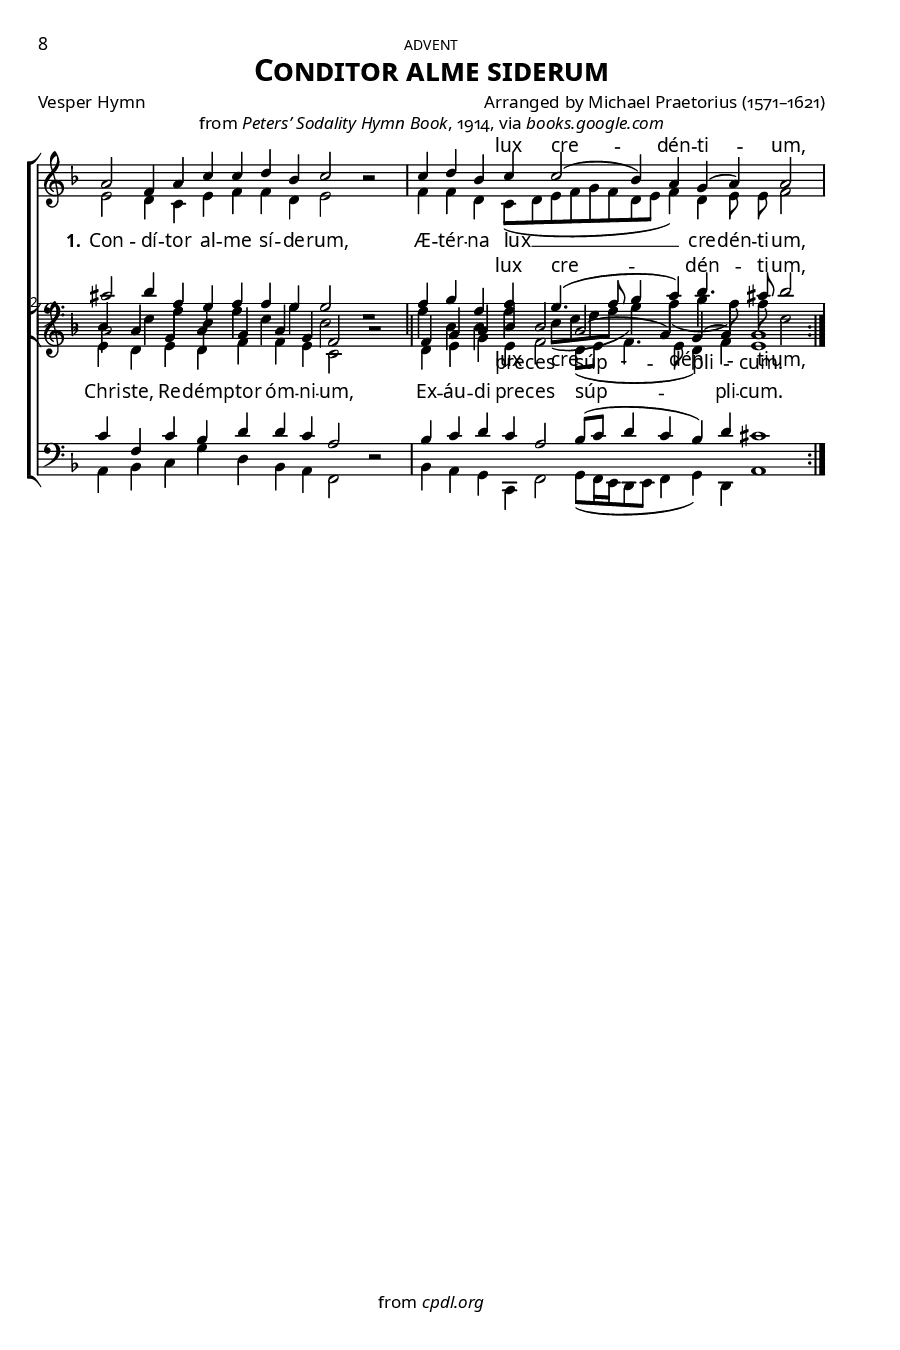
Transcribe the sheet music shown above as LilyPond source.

\version "2.14.2"
\include "util.ly"
\version "2.14.2"
#(set-global-staff-size 15) \paper{ #(define fonts (make-pango-font-tree "GoudyOlSt BT" "Garamond Premier Pro" "Garamond Premier Pro" (/ 15 20))) }
\header {tagline = ""
    title = \markup{\override #'(font-name . "Garamond Premier Pro Semibold"){ \abs-fontsize #15 \smallCapsOldStyle"Conditor alme siderum"}}
    poet = \markup\oldStyleNum"Vesper Hymn"
    composer = \markup\oldStyleNum"Arranged by Michael Praetorius (1571–1621)"
    
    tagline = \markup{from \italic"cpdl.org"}
  }
\paper {
  print-all-headers = ##f
  paper-height = 9\in
  paper-width = 6\in
  indent = 0\in
  %system-system-spacing = #'((basic-distance . 10) (padding . 0))
  system-system-spacing =
    #'((basic-distance . 0)
       (minimum-distance . 0)
       (padding . -10)
       (stretchability . 100))
  score-markup-spacing =
    #'((basic-distance . 0)
       (minimum-distance . 0)
       (padding . 0)
       (stretchability . 0))
  markup-system-spacing =
    #'((basic-distance . 0)
       (minimum-distance . 0)
       (padding . 0)
       (stretchability . 0))
  ragged-last-bottom = ##t
  ragged-bottom = ##f
  two-sided = ##t
  inner-margin = 0.5\in
  outer-margin = 0.25\in
  top-margin = 0.25\in
  bottom-margin = 0.25\in
  first-page-number = #008
  print-first-page-number = ##t
  headerLine = \markup{\override #'(font-name . "Garamond Premier Pro") \smallCaps advent}
  oddHeaderMarkup = \markup\fill-line{
     \override #'(font-name . "Garamond Premier Pro")\abs-fontsize #8.5
     \combine 
        \fill-line{"" \on-the-fly #print-page-number-check-first
        \oldStylePageNum""
        }
        \fill-line{\headerLine}
  }
  evenHeaderMarkup = \markup {
     \override #'(font-name . "Garamond Premier Pro")\abs-fontsize #8.5
     \combine
        \on-the-fly #print-page-number-check-first
        \oldStylePageNum""
        \fill-line{\headerLine}
  }
}

\markup \fill-line{\concat{ "from " \italic "Peters’ Sodality Hymn Book" \oldStyleNum", 1914, via " \italic "books.google.com"}}
\markup\vspace#0




























%IF_NOT_6.14
global = {
  \key f \major
  \time 16/4
  \autoBeamOff
}

sopMusic = \relative c'' {
  \repeat volta 2 {
    \partial 4*12 a2 f4 a c c d bes c2 b\rest |
    \partial 4*12 c4 d bes c c2( bes4) a g( a) a2 |
    \partial 4*11 c4 bes g bes a bes g f2 b\rest |
    \partial 4*15 f4 a bes c c2 bes( a4) g( a) a1
  }
}
sopWords = \lyricmode {
  \repeat unfold 11 \skip1
  lux cre -- dén -- ti -- um,
  
  \repeat unfold 11 \skip1
  \dropLyricsIV
  pre -- ces súp -- pli -- cum.
}

altoMusic = \relative c' {
  \partial 4*12 e2 d4 c e f f d e2 s |
  \partial 4*12 f4 f d c8([ d e f g f d e] f4) d e8 e f2 |
  \partial 4*11 e4 d e d f f e c2 s |
  \partial 4*15 d4 e g e f2 d8[( e] f4. e8 d4) f e1 \bar ":|"
}
altoWords = \lyricmode {
  \dropLyricsVI
  \set stanza = #"1."
  Con -- dí -- tor al -- me sí -- de -- rum,
  Æ -- tér -- na lux __ cre -- dén -- ti -- um,
  \dropLyricsIX
  Chri -- ste, Re -- dém -- ptor óm -- ni -- um,
  Ex -- áu -- di pre -- ces súp -- pli -- cum.
}
altoWordsII = \lyricmode {
%\markup\italic
}
altoWordsIII = \lyricmode {
}
altoWordsIV = \lyricmode {
  
}

tenorMusic = \relative c' {
  \partial 4*12 cis2 d4 a g a a g g2 s |
  \partial 4*12 a4 bes f a g4.( a8 bes4 c) d4. cis8 d2 |
  \partial 4*11 c4 f, c' bes d d c a2 s |
  \partial 4*15 bes4 c d c a2 bes8([ c] d4 c bes) d cis1 \bar ":|"
}
tenorWords = \lyricmode {
  \repeat unfold 11 \skip1
  \dropLyricsIV
  lux cre -- dén -- ti -- um,
  
}
%  \repeat unfold 11 \skip1
%  pre -- ces súp -- pli -- cum.

bassMusic = \relative c {
  \partial 4*12 a2 d4 f c f d g c,2 d\rest |
  \partial 4*12 f4 bes, bes f' c8[( d e f] g4) a( bes a8) a d,2 |
  \partial 4*11 a4 bes c g' d bes a f2 d'\rest |
  \partial 4*15 bes4 a g c, f2 g8([ f16 e d8 e] f4 g) d a'1 \bar ":|"
}
bassWords = \lyricmode {
  \repeat unfold 11 \skip1
  lux cre -- dén -- ti -- um,
  
}
%  \repeat unfold 11 \skip1
%  pre -- ces súp -- pli -- cum.

\score {
  <<
   \new ChoirStaff <<
    \new Staff = women <<
      \new Voice = "sopranos" { \voiceOne << \global \sopMusic >> }
      \new Voice = "altos" { \voiceTwo << \global \altoMusic >> }
    >>
    \new Lyrics \with { alignAboveContext = #"women"  \override VerticalAxisGroup #'nonstaff-relatedstaff-spacing = #'((basic-distance . 1))} \lyricsto "sopranos" \sopWords
    \new Lyrics = "altosIV"  \with { alignBelowContext = #"women" \override VerticalAxisGroup #'nonstaff-relatedstaff-spacing = #'((basic-distance . 1))} \lyricsto "altos" \altoWordsIV
    \new Lyrics = "altosIII"  \with { alignBelowContext = #"women" \override VerticalAxisGroup #'nonstaff-relatedstaff-spacing = #'((basic-distance . 1))} \lyricsto "altos" \altoWordsIII
    \new Lyrics = "altosII"  \with { alignBelowContext = #"women" \override VerticalAxisGroup #'nonstaff-relatedstaff-spacing = #'((basic-distance . 1))} \lyricsto "altos" \altoWordsII
    \new Lyrics = "altos"  \with { alignBelowContext = #"women" \override VerticalAxisGroup #'nonstaff-relatedstaff-spacing = #'((padding . -0.5))} \lyricsto "altos" \altoWords
   \new Staff = men <<
      \clef bass
      \new Voice = "tenors" { \voiceOne << \global \tenorMusic >> }
      \new Voice = "basses" { \voiceTwo << \global \bassMusic >> }
    >>
    \new Lyrics \with { alignAboveContext = #"men" } \lyricsto "tenors" \tenorWords
    \new Lyrics \with { alignBelowContext = #"men" } \lyricsto "basses" \bassWords
  >>
%    \new PianoStaff << \new Staff { \new Voice { \pianoRH } } \new Staff { \clef "bass" \pianoLH } >>
  >>
  \layout {
    \context {
      \Score
      %\override SpacingSpanner #'base-shortest-duration = #(ly:make-moment 1 8)
      %\override SpacingSpanner #'common-shortest-duration = #(ly:make-moment 1 4)
    }
    \context {
      % Remove all empty staves
      \Staff
      \RemoveEmptyStaves \override VerticalAxisGroup #'remove-first = ##t
      \remove "Time_signature_engraver"
    }
    \context {
      \Lyrics
      \override LyricText #'X-offset = #center-on-word
    }
  }
  
  \midi {
    \tempo 4 = 105
    \set Staff.midiInstrument = "flute"
  
    \context {
      \Voice
      \remove "Dynamic_performer"
    }
  }
}
